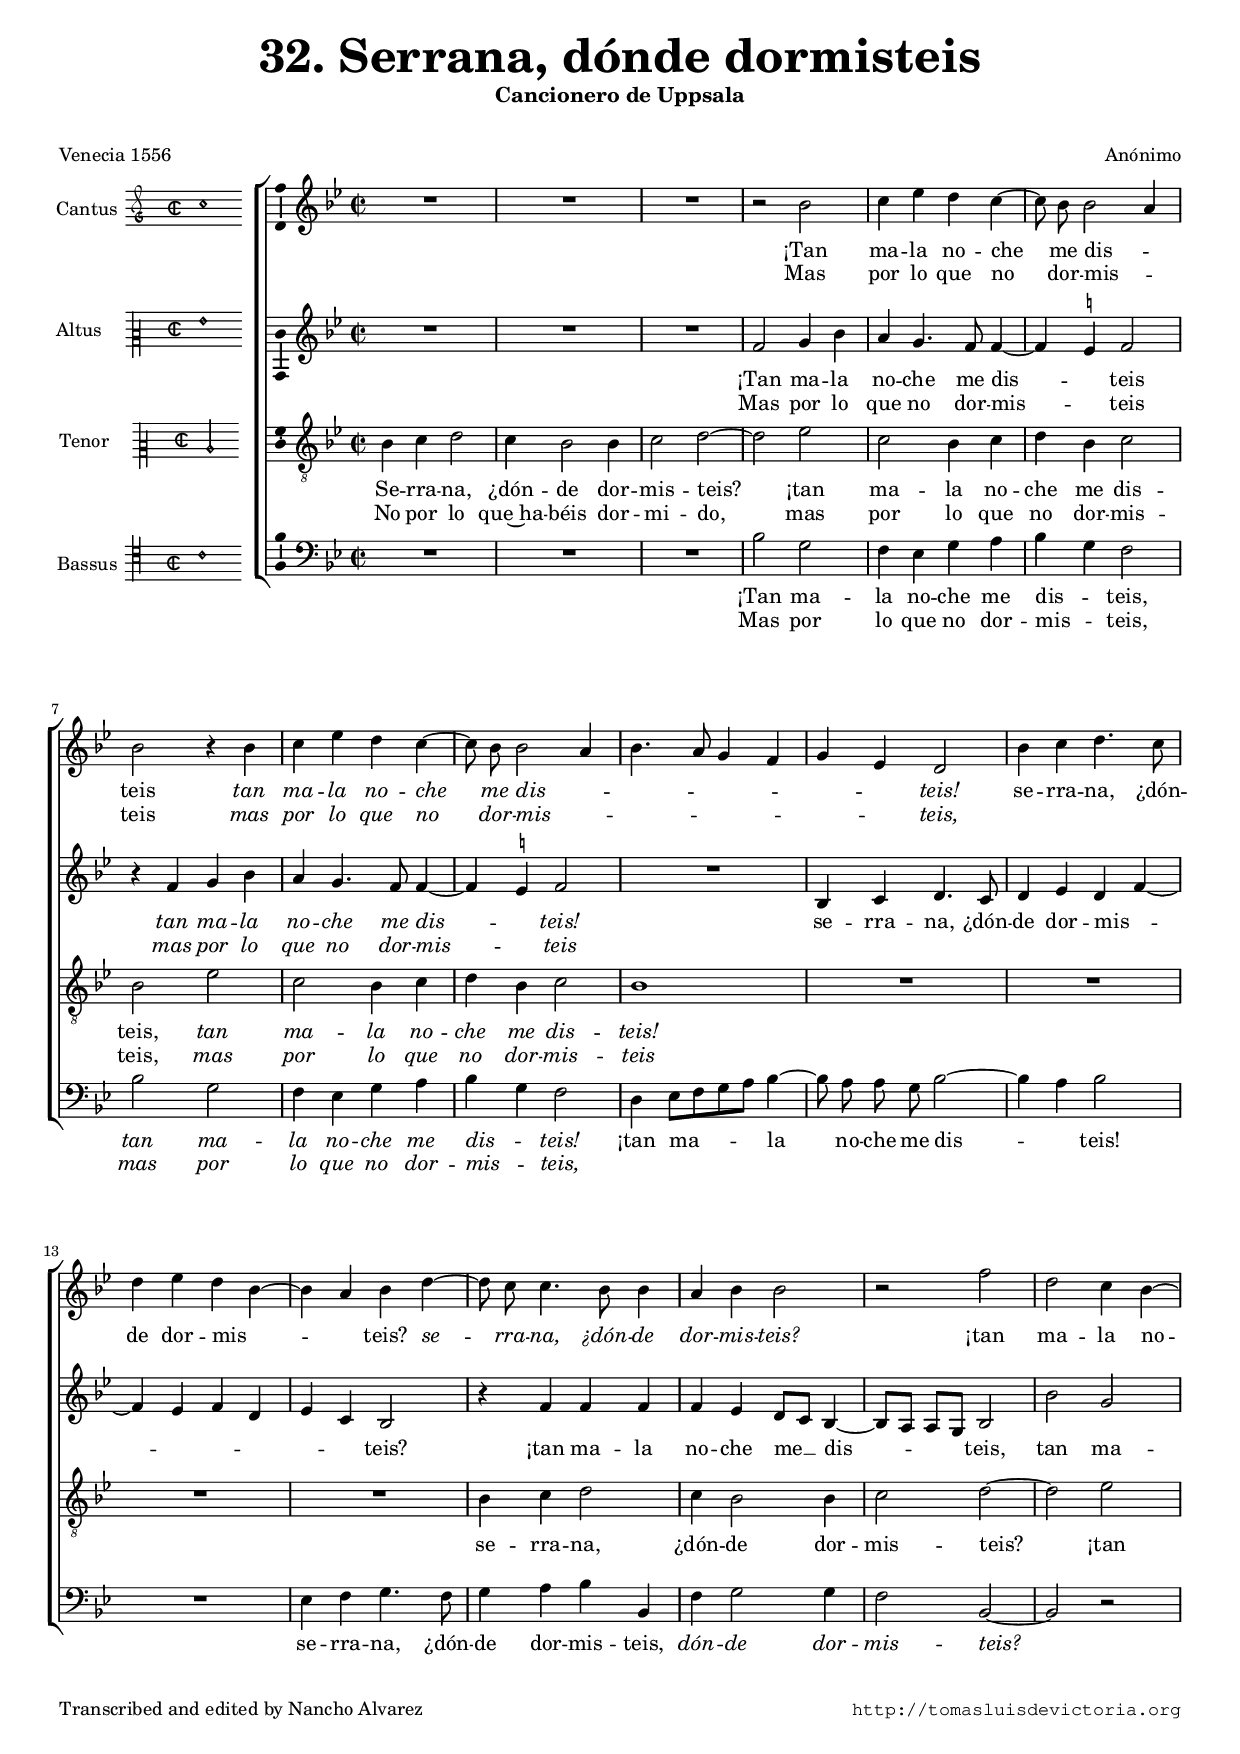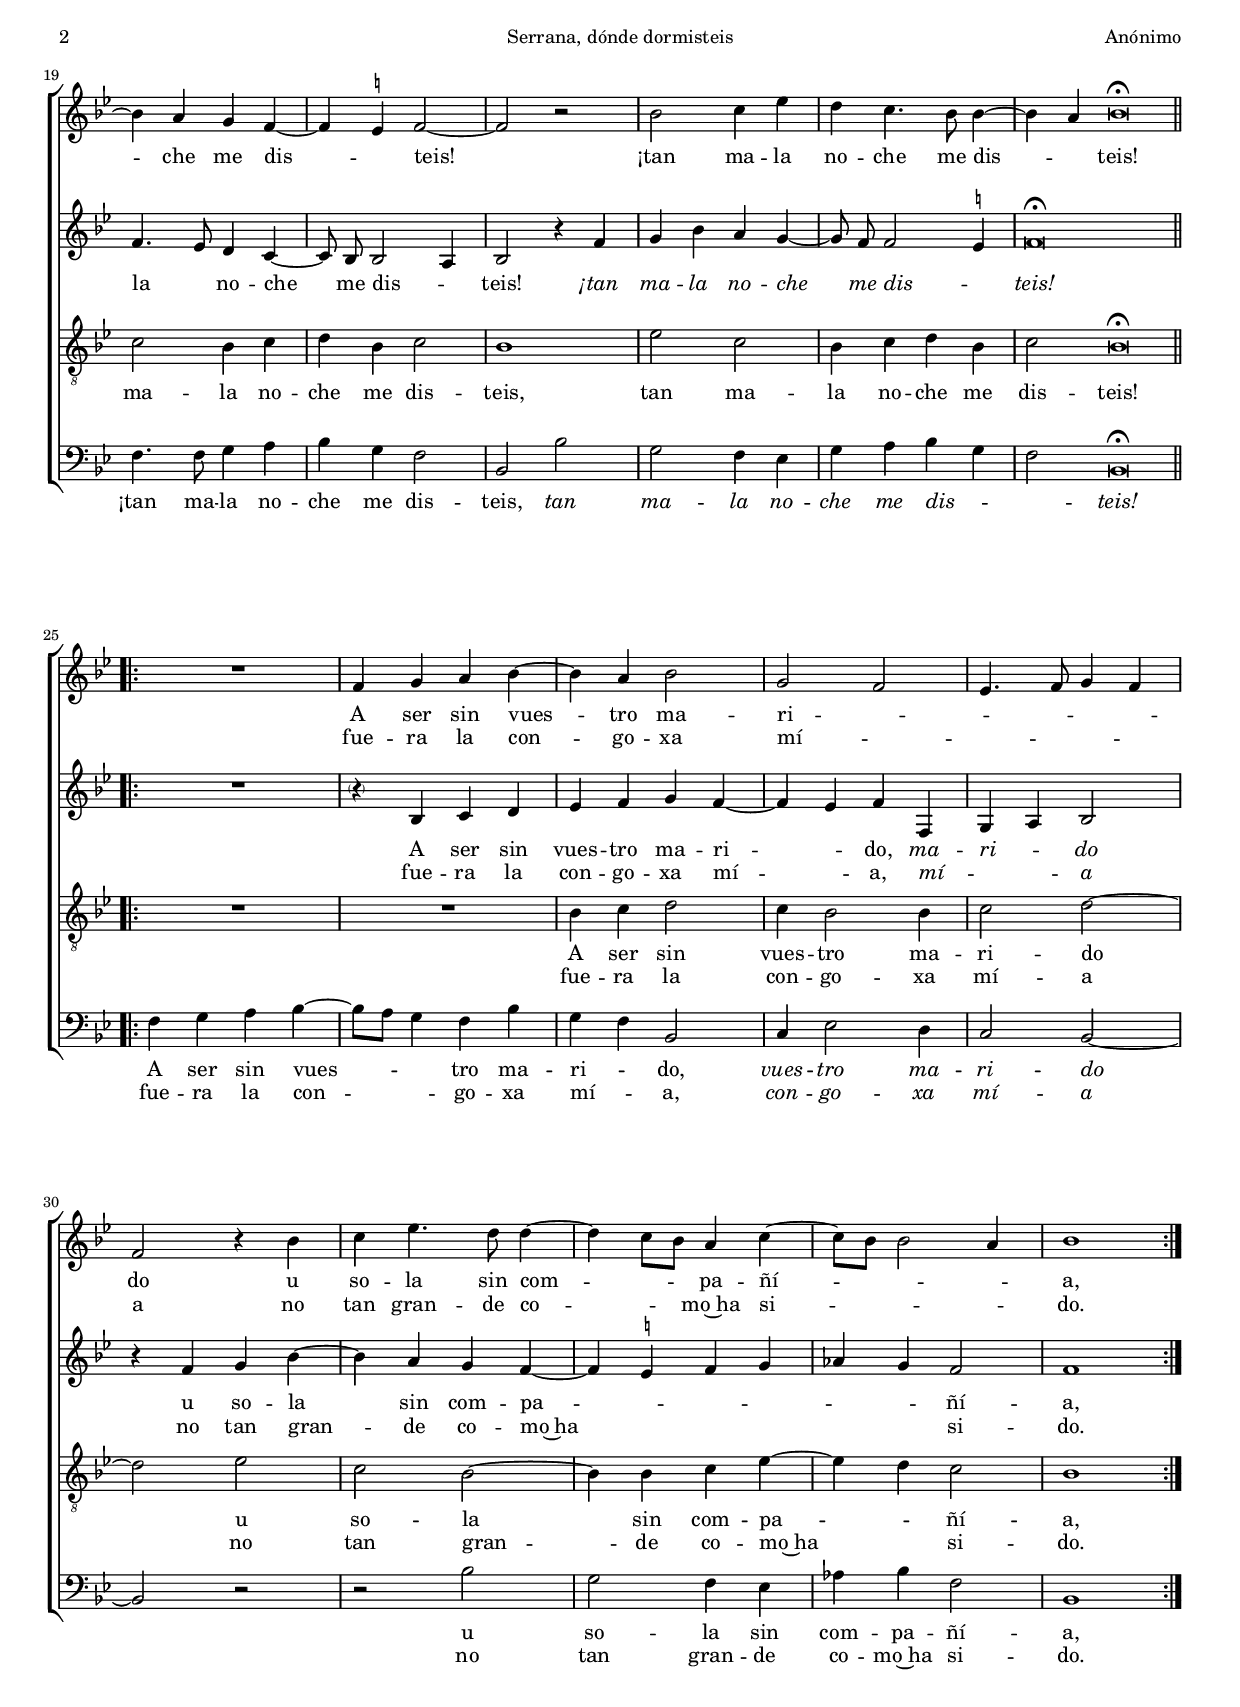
\version "2.18.0"

#(set-default-paper-size "a4")
#(set-global-staff-size 16.2)
#(ly:set-option 'point-and-click #f)
%mobile -s15.0 -i3.2

italicas=\override LyricText.font-shape = #'italic
rectas=\override LyricText.font-shape = #'upright
ss=\once \set suggestAccidentals = ##t
incipitwidth = 20

htitle="Serrana, dónde dormisteis"
hcomposer="Anónimo"

\header {
	title=\markup{\fontsize #4 "32. Serrana, dónde dormisteis"}
	subtitle="Cancionero de Uppsala"
        subsubtitle=" "
	composer="Anónimo"
        pdfauthor=\composer
	%opus="(-)"
	poet=\markup{"Venecia 1556"}
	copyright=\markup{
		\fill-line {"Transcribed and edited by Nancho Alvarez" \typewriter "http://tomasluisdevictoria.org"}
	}
%	tagline=""
}


global={\key c \major \time 2/2  \skip 1*24 \bar ".|:-||"  \break
					\skip 1*10 \bar ":|."
}

cantus={
	R1*4/4 |
	R1*4/4 |
	R1*4/4 |
	r2 c'' |
%5
	d''4 f'' e'' d'' ~ |
	\set Staff.autoBeaming = ##f
	d''8 c'' c''2 b'4 |
	c''2 r4 c'' |
	d'' f'' e'' d'' ~ |
	d''8 c'' c''2 b'4 |
%10
	c''4. b'8 a'4 g' |
	a' f' e'2 |
	c''4 d'' e''4. d''8 |
	e''4 f'' e'' c'' ~ |
	c'' b' c'' e'' ~ |
%15
	e''8 d'' d''4. c''8 c''4 |
	\set Staff.autoBeaming = ##t
	b' c'' c''2 |
	r g'' |
	e'' d''4 c'' ~ |
	c'' b' a' g' ~ |
%20
	g' \ss fis' g'2 ~ |
	g' r |
	c'' d''4 f'' |
	e'' d''4. c''8 c''4 ~ |
	c'' b' c''\breve*1/4^\fermata |
%25
	R1*4/4 |
	g'4 a' b' c'' ~ |
	c'' b' c''2 |
	a' g' |
	f'4. g'8 a'4 g' |
%30
	g'2 r4 c'' |
	d'' f''4. e''8 e''4 ~ |
	e'' d''8 c'' b'4 d'' ~ |
	d''8 c'' c''2 b'4 |
	c''1
}

altus={
	R1*4/4 |
	R1*4/4 |
	R1*4/4 |
	g'2 a'4 c'' |
%5
	b' a'4. g'8 g'4 ~ |
	g' \ss fis' g'2 |
	r4 g' a' c'' |
	b' a'4. g'8 g'4 ~ |
	g' \ss fis' g'2 |
%10
	R1*4/4 |
	c'4 d' e'4. d'8 |
	e'4 f' e' g' ~ |
	g' f' g' e' |
	f' d' c'2 |
%15
	r4 g' g' g' |
	g' f' e'8 d' c'4 ~ |
	 c'8[ b]  b[ a] c'2 |
	c'' a' |
	g'4. f'8 e'4 d' ~ |
%20
	\set Staff.autoBeaming = ##f
	d'8 c' c'2 b4 |
	c'2 r4 g' |
	a' c'' b' a' ~ |
	a'8 g' g'2 \ss fis'4 |
	\set Staff.autoBeaming = ##t
	g'\breve*1/2^\fermata |
%25
%	s4*0_\markup{\smaller \smaller \smaller "(en el original parece faltar un silencio)"}
	R1
	\parenthesize r4 c' d' e' % parece que falta un silencio
	f' g' a' g' ~ |
	g' f' g' g |
	a b c'2 |
%30
	r4 g' a' c'' ~ |
	c'' b' a' g' ~ |
	g' \ss fis' g' a' |
	bes' a' g'2 |
	g'1
}

tenor={
	c'4 d' e'2 |
	d'4 c'2 c'4 |
	d'2 e' ~ |
	e' f' |
%5
	d' c'4 d' |
	e' c' d'2 |
	c' f' |
	d' c'4 d' |
	e' c' d'2 |
%10
	c'1 |
	R1*4/4 |
	R1*4/4 |
	R1*4/4 |
	R1*4/4 |
%15
	c'4 d' e'2 |
	d'4 c'2 c'4 |
	d'2 e' ~ |
	e' f' |
	d' c'4 d' |
%20
	e' c' d'2 |
	c'1 |
	f'2 d' |
	c'4 d' e' c' |
	d'2 c'\breve*1/4^\fermata |
%25
	R1*4/4 |
	R1*4/4 |
	c'4 d' e'2 |
	d'4 c'2 c'4 |
	d'2 e' ~ |
%30
	e' f' |
	d' c' ~ |
	c'4 c' d' f' ~ |
	f' e' d'2 |
	c'1
}

bassus={
	R1*4/4 |
	R1*4/4 |
	R1*4/4 |
	c'2 a |
%5
	g4 f a b |
	c' a g2 |
	c' a |
	g4 f a b |
	c' a g2 |
%10
	e4  f8[ g a b] c'4 ~ |
	\set Staff.autoBeaming = ##f
	c'8 b b a c'2 ~ |
	\set Staff.autoBeaming = ##t
	c'4 b c'2 |
	R1*4/4 |
	f4 g a4. g8 |
%15
	a4 b c' c |
	g a2 a4 |
	g2 c ~ |
	c r |
	g4. g8 a4 b |
%20
	c' a g2 |
	c c' |
	a g4 f |
	a b c' a |
	g2 c\breve*1/4^\fermata |
%25
	g4 a b c' ~ |
	c'8 b a4 g c' |
	a g c2 |
	d4 f2 e4 |
	d2 c ~ |
%30
	c r |
	r c' |
	a g4 f |
	bes c' g2 |
	c1
}

textocantus=\lyricmode{
¡Tan ma -- la no -- che _ me dis -- _ teis
\italicas
tan ma -- la no -- che _ me dis -- _ _ _ _ _ _ _ teis!
\rectas
se -- rra -- na,
¿dón -- de dor -- mis -- _ _ _ teis?
\italicas
se -- _ rra -- na,
¿dón -- de dor -- mis -- teis?
\rectas
¡tan ma -- la no -- _ che me dis -- _ _ teis! _
¡tan ma -- la no -- che me dis -- _ _ teis!
A ser sin vues -- _ tro ma -- ri -- _ _ _ _ _ do
u so -- la sin com -- _ _ _ pa -- ñí -- _ _ _ _ a,
}
textocantusb=\lyricmode {
Mas por lo que no _ dor -- mis -- _ teis
\italicas
mas por lo que no _ dor -- mis -- _ _ _ _ _ _ _ teis,
\rectas
"  " _ _ _ _ _ _ _ _ _ _ _ _ _ _ _ _ _ _ _ _ _ _ _ _ _ _ _ _ _ _ _ _ _ _ _ _ _ _ _ _ _ 
fue -- ra la con -- _ go -- xa mí -- _ _ _ _ _ a
no tan gran -- de co -- _ _ _ mo~ha si -- _ _ _ _ do.
}

textoaltus=\lyricmode{
¡Tan ma -- la no -- che me dis -- _ _ teis
\italicas
tan ma -- la no -- che me dis -- _ _ teis!
\rectas
se -- rra -- na, ¿dón -- de dor -- mis -- _ _ _ _ _ _ _ teis?
¡tan ma -- la no -- che me __ _ dis -- _ _ _ _ teis,
tan ma -- la _ no -- che _ me dis -- _ teis!
\italicas
¡tan ma -- la no -- che _ me dis -- _ teis!
\rectas
A ser sin vues -- tro ma -- ri -- _ _ do,
\italicas ma -- ri -- _ do \rectas
u so -- la _ sin com -- pa -- _ _ _ _ _ _ ñí -- a,
}
textoaltusb=\lyricmode{
Mas por lo que no dor -- mis -- _ _ teis
\italicas
mas por lo que no dor -- mis -- _ _ teis
\rectas
"  " _ _ _ _ _ _ _ _ _ _ _ _ _ _ _ _ _ _ _ _ _ _ _ _ _ _ _ _ _ _ _ _ _ _ _ _ _ _ _ _ _ _ _ _ _ _ _ _ 
fue -- ra la con -- go -- xa mí -- _ _ a,
\italicas mí -- _ _ a \rectas
no tan gran -- _ de co -- mo~ha _ _ _ _ _ _ si -- do.
}

textotenor=\lyricmode{
Se -- rra -- na,
¿dón -- de dor -- mis -- teis? _
¡tan ma -- la no -- che me dis -- teis,
\italicas tan ma -- la no -- che me dis -- teis! \rectas
se -- rra -- na,
¿dón -- de dor -- mis -- teis? _
¡tan ma -- la no -- che me dis -- teis,
tan ma -- la no -- che me dis -- teis!
A ser sin vues -- tro ma -- ri -- do _
u so -- la _ sin com -- pa -- _ _ ñí -- a,
}
textotenorb=\lyricmode{
No por lo que~ha -- béis dor -- mi -- do, _
mas por lo que no dor -- mis -- teis,
\italicas
mas por lo que no dor -- mis -- teis
\rectas
"  " _ _ _ _ _ _ _ _ _ _ _ _ _ _ _ _ _ _ _ _ _ _ _ _ 
fue -- ra la con -- go -- xa mí -- a _
no tan gran -- _ de co -- mo~ha _ _ si -- do.
}

textobassus=\lyricmode{
¡Tan ma -- la no -- che me dis -- _ teis,
\italicas
tan ma -- la no -- che me dis -- _ teis!
\rectas
¡tan ma -- _ _ _ la _ no -- che me dis -- _ _ teis!
se -- rra -- na,
¿dón -- de dor -- mis -- teis,
\italicas
dón -- de dor -- mis -- teis? _
\rectas
¡tan ma -- la no -- che me dis -- teis,
\italicas
tan ma -- la no -- che me dis -- _ _ teis!
\rectas
A ser sin vues -- _ _ _ tro ma -- ri -- _ do,
\italicas
vues -- tro ma -- ri -- do _
\rectas
u so -- la sin com -- pa -- ñí -- a,
}
textobassusb=\lyricmode{
Mas por lo que no dor -- mis -- _ teis, 
\italicas
mas por lo que no dor -- mis -- _ teis,
\rectas
"  " _ _ _ _ _ _ _ _ _ _ _ _ _ _ _ _ _ _ _ _ _ _ _ _ _ _ _ _ _ _ _ _ _ _ _ _ _ _ _ _ _ _ _ _ _ 
fue -- ra la con -- _ _ _ go -- xa mí -- _ a,
\italicas
con -- go -- xa mí -- a _
\rectas
no tan gran -- de co -- mo~ha si -- do.
}


incipitcantus=\markup{
	\score{
		{ 
		\set Staff.instrumentName="Cantus "
		\override NoteHead.style = #'neomensural
		\override Rest.style = #'neomensural
		\override Staff.TimeSignature.style = #'neomensural
		\cadenzaOn 
		\clef "petrucci-g"
		\key c \major
		\time 2/2
		c''1
		} 
	\layout {
		\context {\Voice
			\remove Ligature_bracket_engraver
			\consists Mensural_ligature_engraver
		}
		line-width=\incipitwidth
		indent = 0
	}
	}
}


incipitaltus=\markup{
	\score{
		{ 
		\set Staff.instrumentName="Altus    "
		\override NoteHead.style = #'neomensural 
		\override Rest.style = #'neomensural
		\override Staff.TimeSignature.style = #'neomensural
		\cadenzaOn 
		\clef "petrucci-c2"
		\key c \major
		\time 2/2
		g'1
		} 
	\layout {
		\context {\Voice
			\remove Ligature_bracket_engraver
			\consists Mensural_ligature_engraver
		}
		line-width=\incipitwidth
		indent = 0
	}
	}
}


incipittenor=\markup{
	\score{
		{ 
		\set Staff.instrumentName="Tenor    "
		\override NoteHead.style = #'neomensural 
		\override Rest.style = #'neomensural
		\override Staff.TimeSignature.style = #'neomensural
		\cadenzaOn 
		\clef "petrucci-c2"
		\key c \major
		\time 2/2
		c'2
		} 
	\layout {
		\context {\Voice
			\remove Ligature_bracket_engraver
			\consists Mensural_ligature_engraver
		}
		line-width=\incipitwidth
		indent=0
	}
	}
}


incipitbassus=\markup{
	\score{
		{ 
		\set Staff.instrumentName="Bassus "
		\override NoteHead.style = #'neomensural 
		\override Rest.style = #'neomensural
		\override Staff.TimeSignature.style = #'neomensural
		\cadenzaOn 
		\clef "petrucci-c4"
		\key c \major
		\time 2/2
		c'1
		} 
	\layout {
		\context {\Voice
			\remove Ligature_bracket_engraver
			\consists Mensural_ligature_engraver
		}
		line-width=\incipitwidth
		indent = 0
	}
	}
}





\score {\transpose c' bes{
\new ChoirStaff<<

	\new Staff <<\global
	\new Voice="v1" {
		\set Staff.instrumentName=\incipitcantus
		\clef "treble"
		\cantus }
	\new Lyrics \lyricsto "v1" {\textocantus }
	\new Lyrics \lyricsto "v1" {\textocantusb }
	>>

	
	\new Staff << \global
	\new Voice="v2" {
		\set Staff.instrumentName=\incipitaltus
		\clef "treble" 
		\altus}
	\new Lyrics \lyricsto "v2" {\textoaltus }
	\new Lyrics \lyricsto "v2" {\textoaltusb }
	>>

	
	\new Staff <<\global
	\new Voice="v3" {
		\set Staff.instrumentName=\incipittenor
		\clef "G_8"
		\tenor }
	\new Lyrics \lyricsto "v3" {\textotenor }
	\new Lyrics \lyricsto "v3" {\textotenorb }
	>>
	

	\new Staff <<\global
	\new Voice="v4" {
		\set Staff.instrumentName=\incipitbassus
		\clef "bass" 
		\bassus }
	\new Lyrics \lyricsto "v4" {\textobassus }
	\new Lyrics \lyricsto "v4" {\textobassusb }
	>>
	
>>

	}%transpose

\layout{ 
	\context {\Lyrics 
		\override VerticalAxisGroup.staff-affinity = #UP
		\override VerticalAxisGroup.nonstaff-relatedstaff-spacing =
			#'((basic-distance . 0) (minimum-distance . 0) (padding . 1))
		\override LyricText.font-size = #1.2
		\override LyricHyphen.minimum-distance = #0.5
	}
	\context {\Score 
		tempoHideNote = ##t
		\override BarNumber.padding = #2 
	}
	\context {\Voice 
		melismaBusyProperties = #'()
		%autoBeaming = ##f
	}
	\context {\Staff 
                %\RemoveEmptyStaves
                %\override VerticalAxisGroup.remove-first = ##t
		\override VerticalAxisGroup.staff-staff-spacing =
			#'((basic-distance . 11) (minimum-distance . 0) (padding . 1))
		\consists Ambitus_engraver 
		\override LigatureBracket.padding = #1
	}
}

%\midi { \mtempo }

}


\paper{
	evenHeaderMarkup=\markup  \fill-line { \fromproperty #'page:page-number-string \htitle \hcomposer }
	oddHeaderMarkup= \markup  \fill-line { \on-the-fly #not-first-page \hcomposer \on-the-fly #not-first-page \htitle \on-the-fly #not-first-page \fromproperty #'page:page-number-string }
	%system-count=20
	%page-count = 8
	ragged-last-bottom = ##f
	indent=3.5\cm
	system-system-spacing =
	#'((basic-distance . 20) (minimum-distance . 0) (padding . 5))
	top-system-spacing = % header
	#'((basic-distance . 8) (minimum-distance . 0) (padding . 0))
	last-bottom-spacing = % footer
	#'((basic-distance . 12) (minimum-distance . 0) (padding . 0))
        markup-system-spacing.padding = #1.5
}
